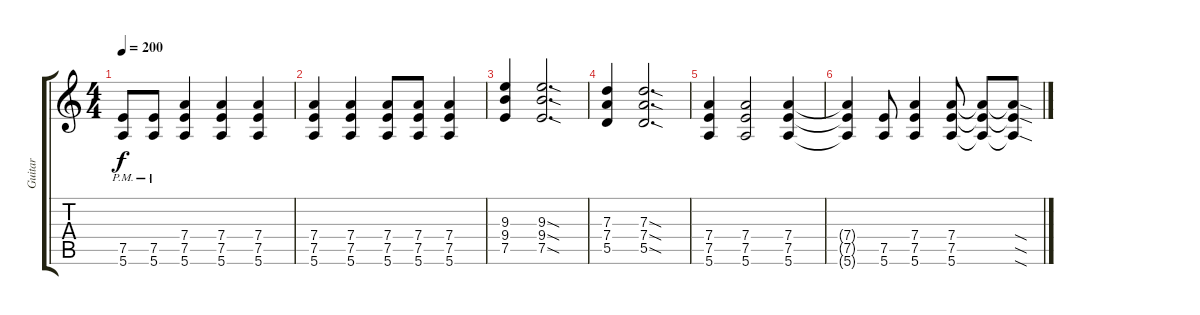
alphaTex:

\track ("Guitar" "Guitar") {instrument distortionguitar}
\staff {score tabs}
\tuning (E4 B3 G3 D3 A2 E2) {hide}
\ts (4 4)
\tempo 200
\clef g2
\ks c
(7.5{pm} 5.6{pm}).8{dy f} (7.5{pm} 5.6{pm}).8 (7.4 7.5 5.6).4 (7.4 7.5 5.6).4 (7.4 7.5 5.6).4 |
(7.4 7.5 5.6).4 (7.4 7.5 5.6).4 (7.4 7.5 5.6).8 (7.4 7.5 5.6).8 (7.4 7.5 5.6).4 |
(9.3 9.4 7.5).4 (9.3{sod} 9.4{sod} 7.5{sod}).2{d} |
(7.3 7.4 5.5).4 (7.3{sod} 7.4{sod} 5.5{sod}).2{d} |
(7.4 7.5 5.6).4 (7.4 7.5 5.6).2 (7.4 7.5 5.6).4 |
(7.4{t} 7.5{t} 5.6{t}).4 (7.5 5.6).8 (7.4 7.5 5.6).4 (7.4 7.5 5.6).8 (7.4{t} 7.5{t} 5.6{t}).8 (7.4{sod t} 7.5{sod t} 5.6{sod t}).8
